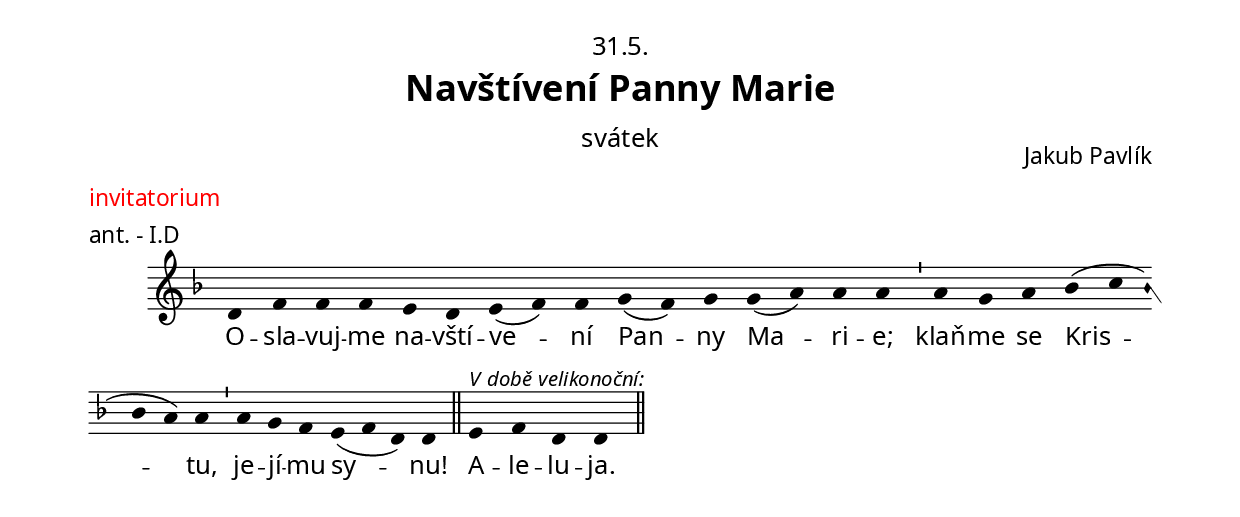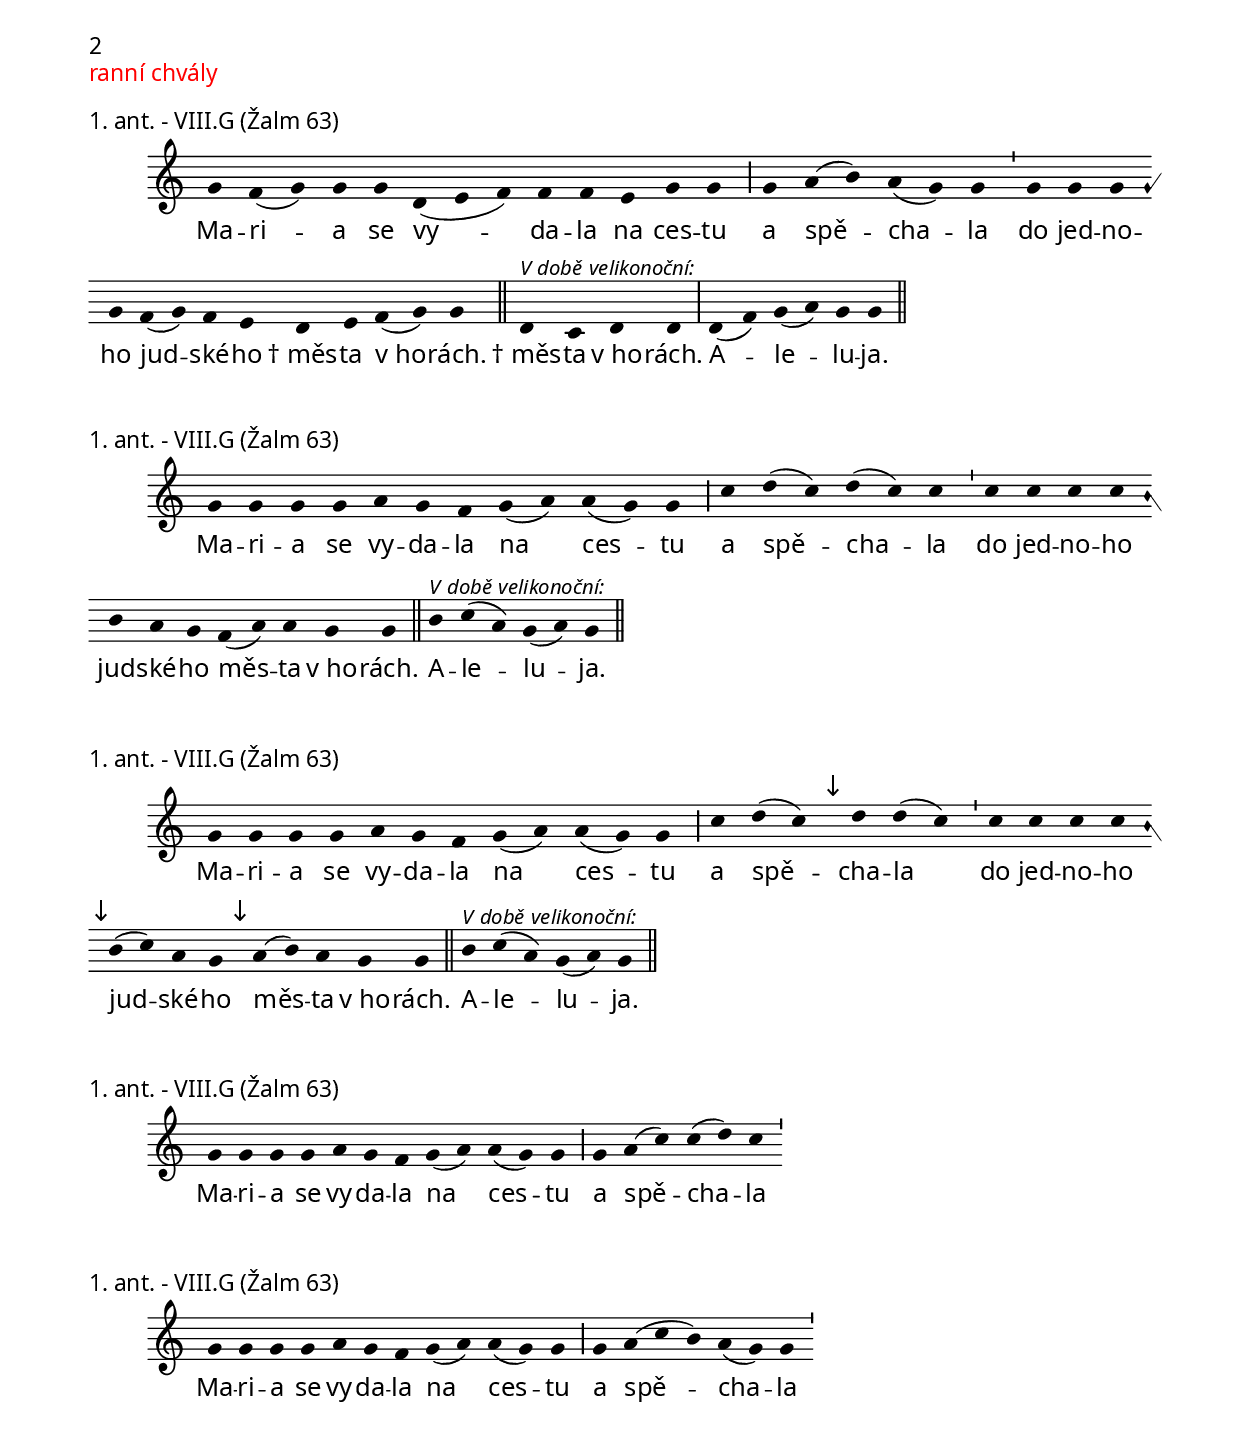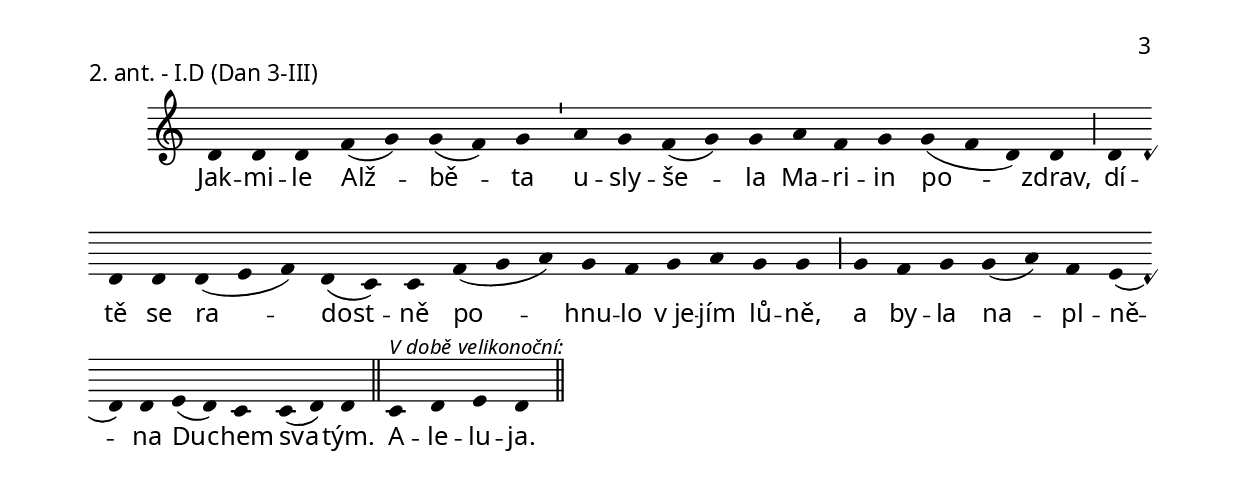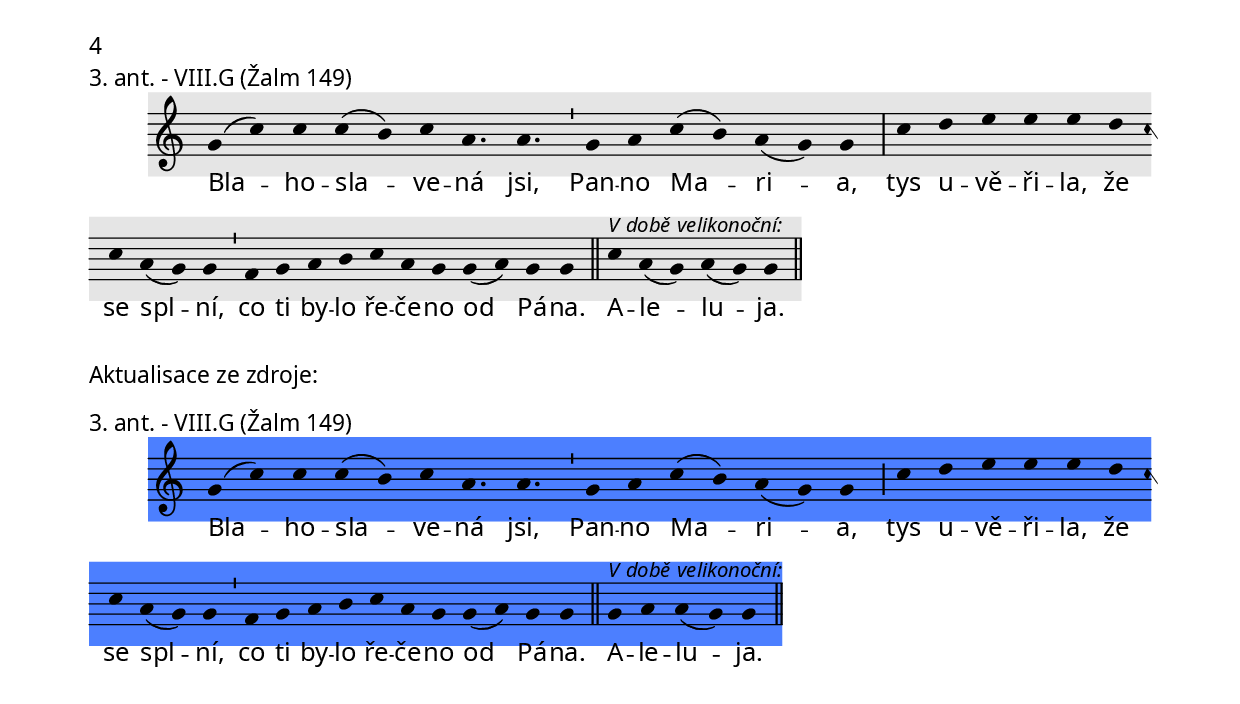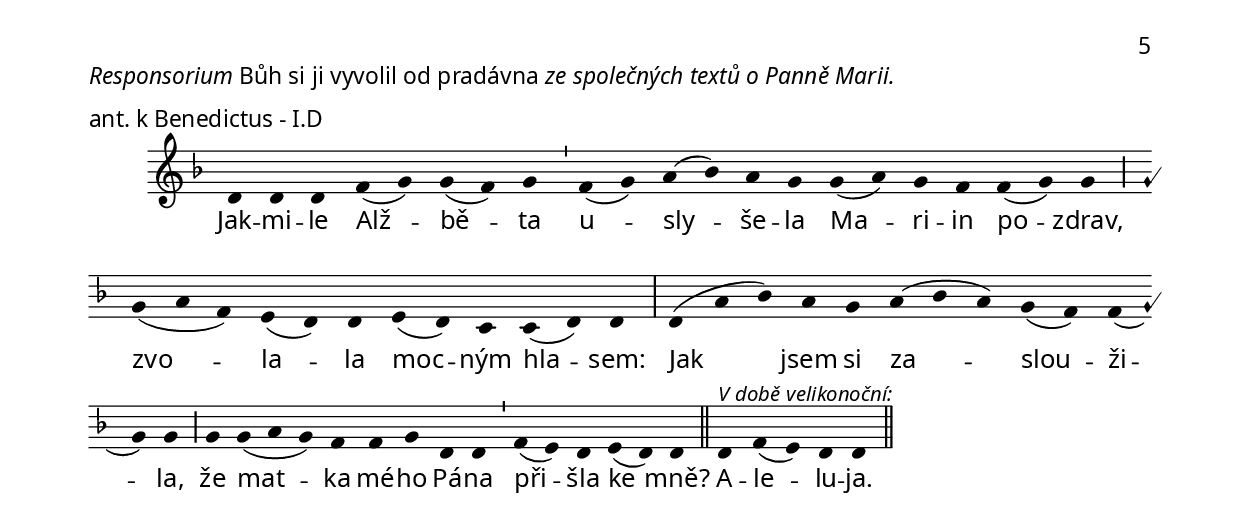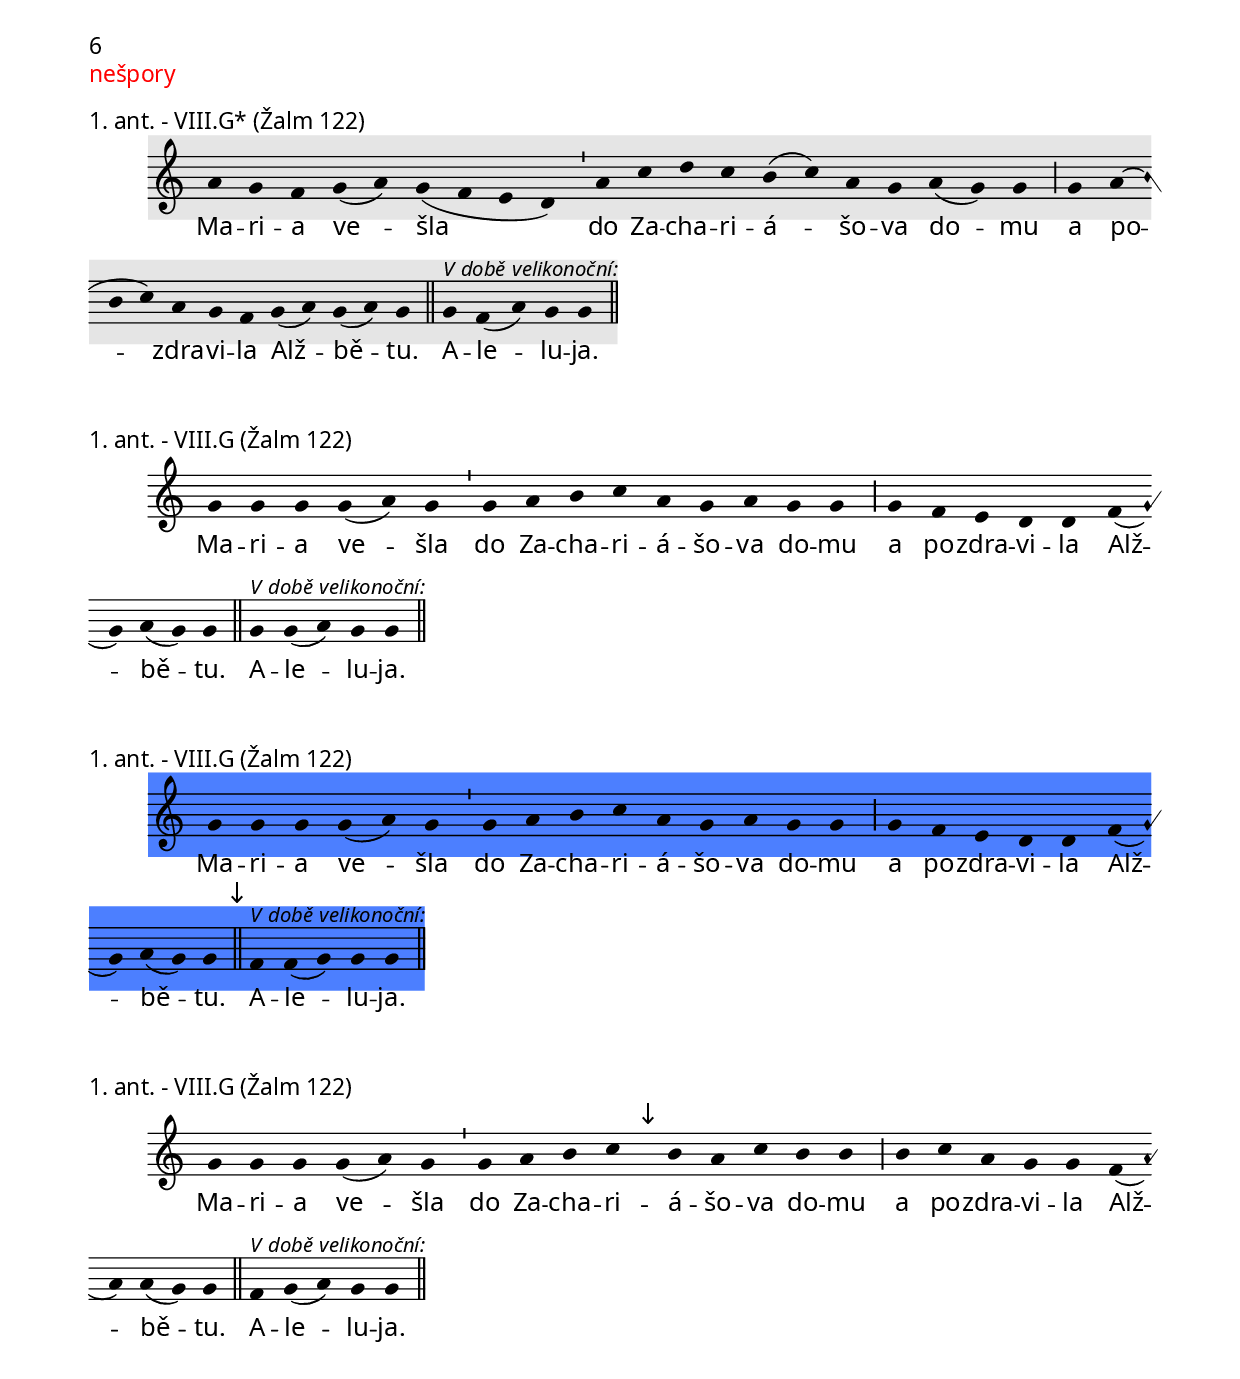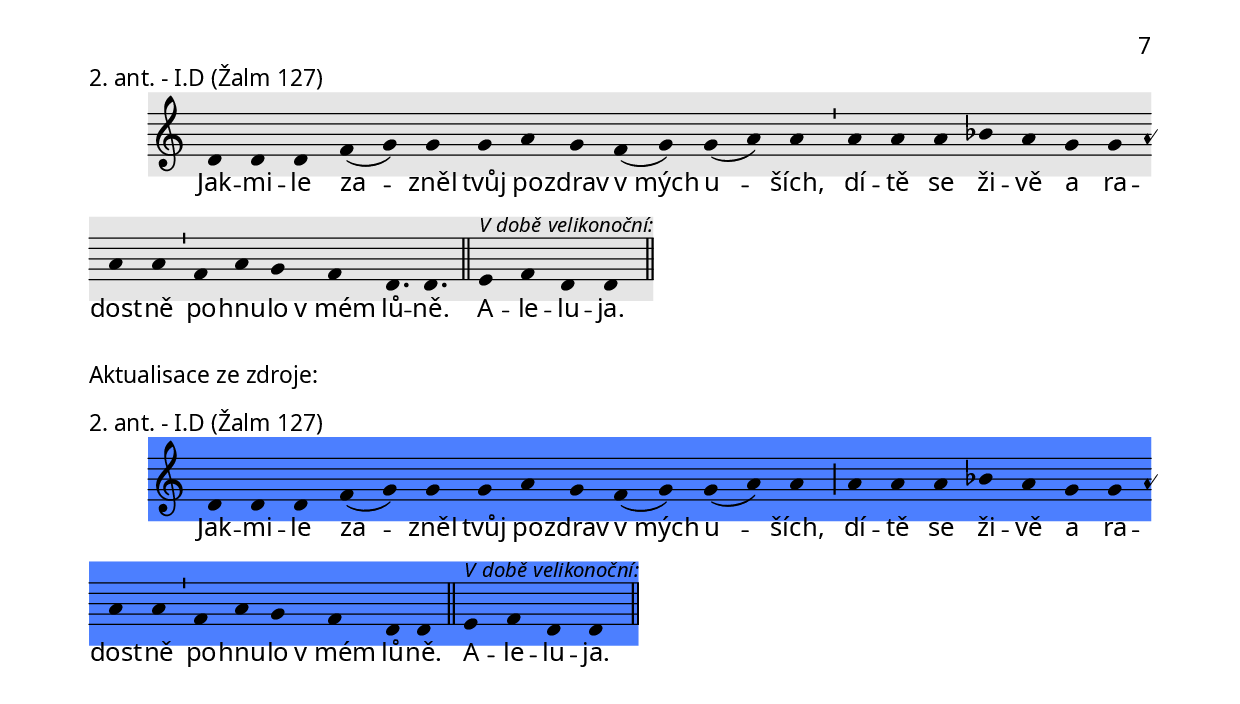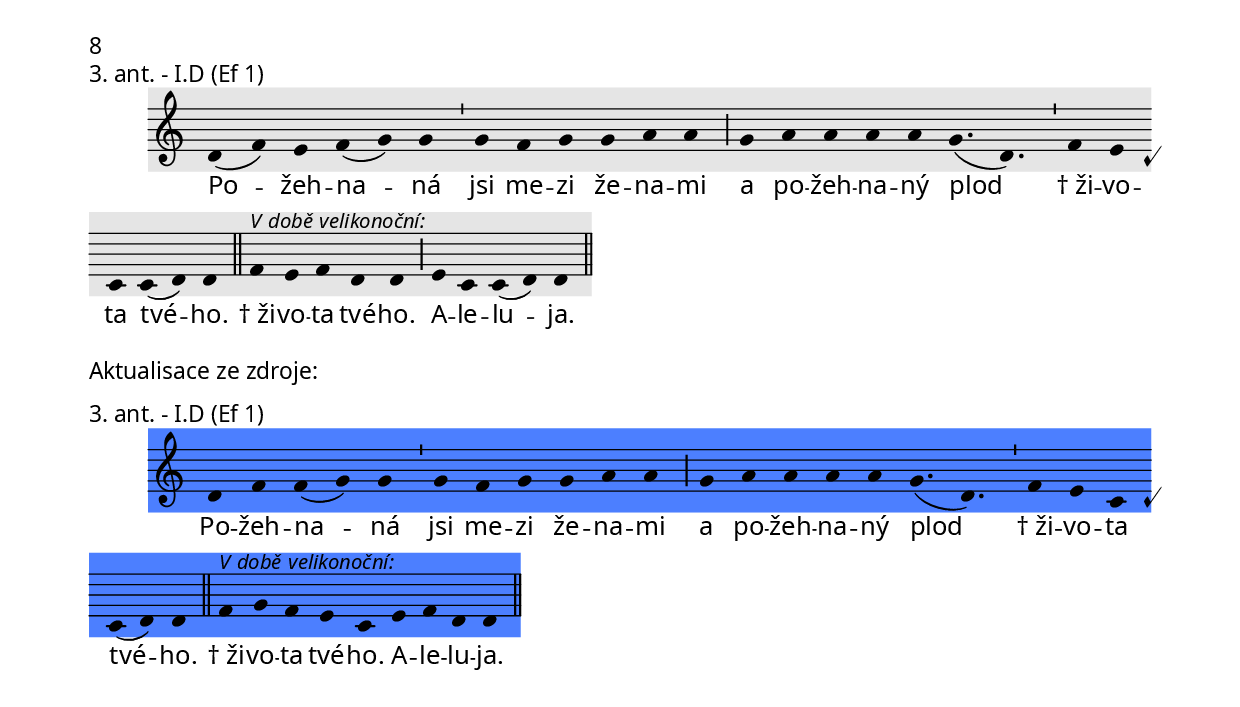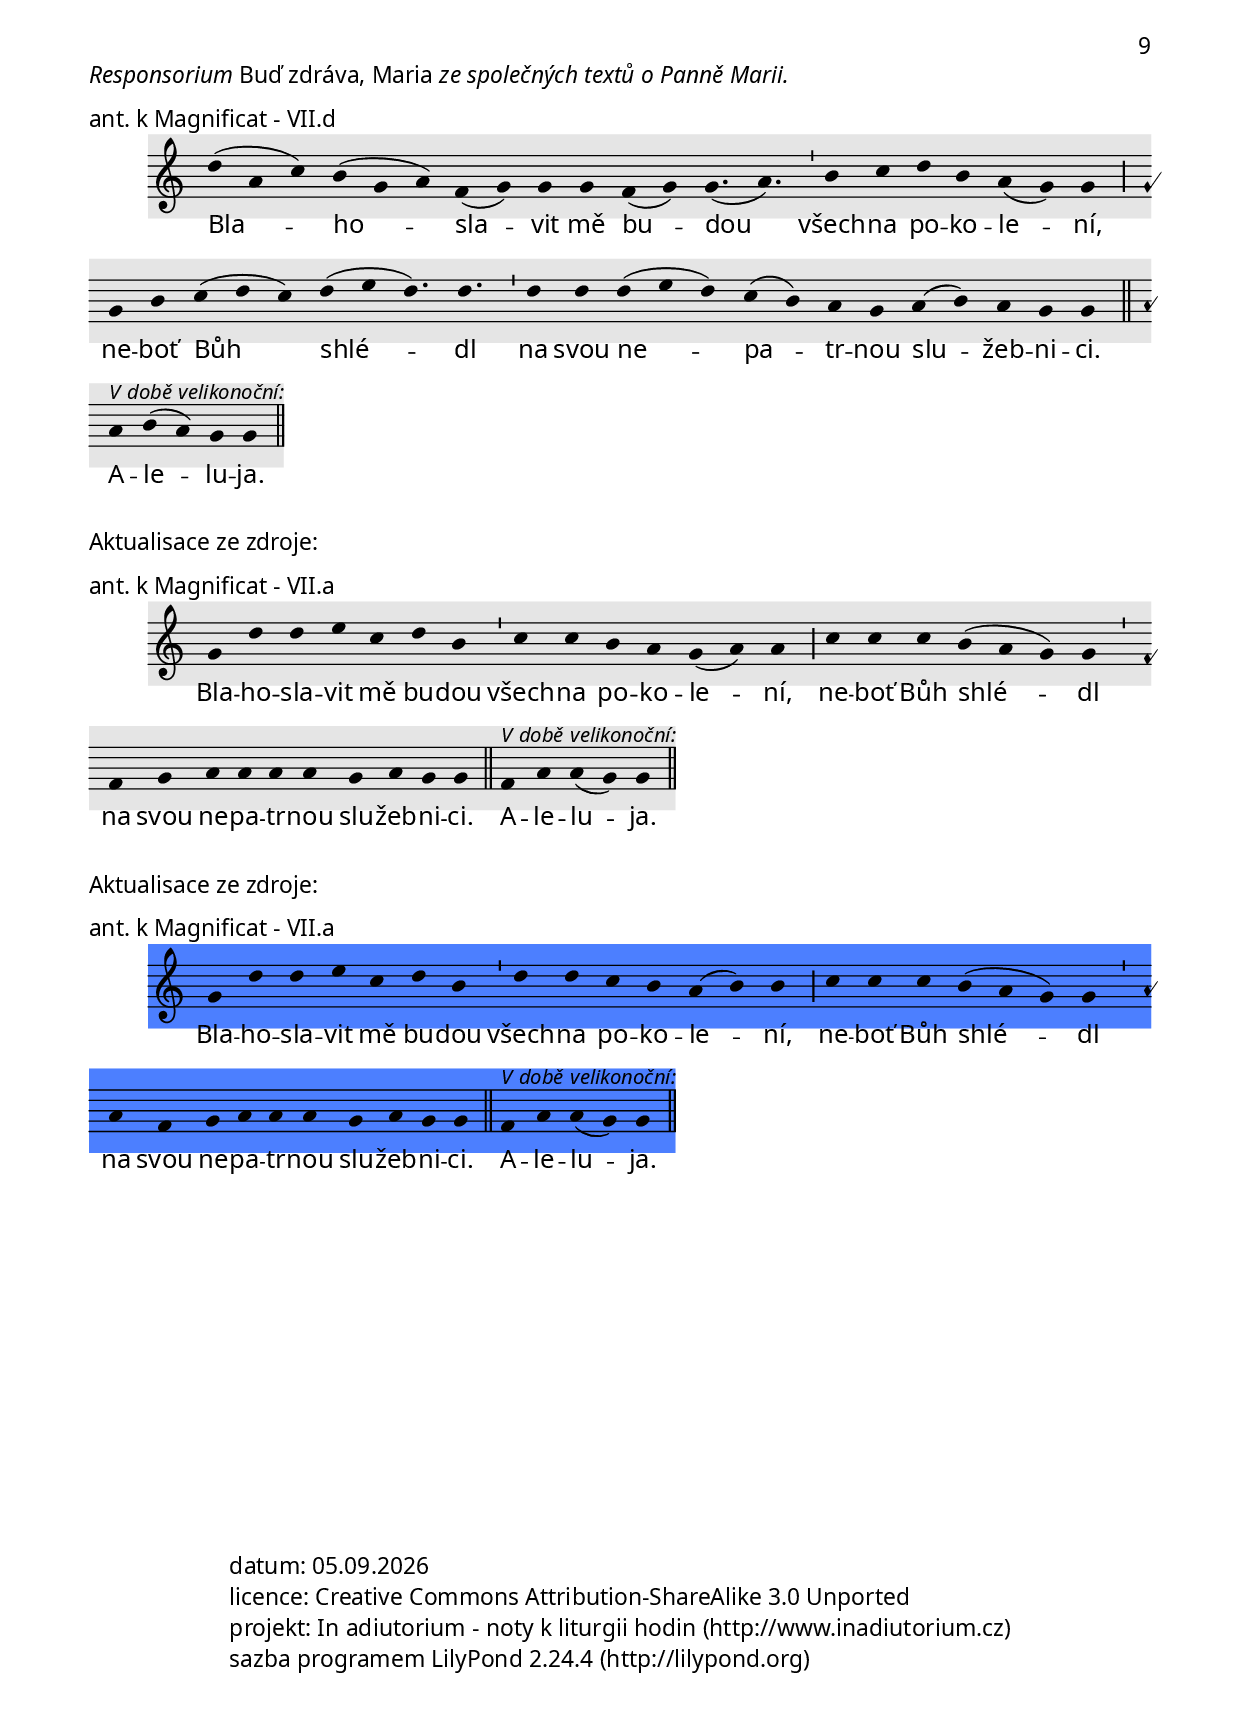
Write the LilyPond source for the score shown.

\version "2.15.37"

\include "../spolecne.ly"
\include "../dilyresponsorii.ly"

\header {
  title = \markup\titleSvatek
            "Navštívení Panny Marie"
            svátek
            31.5.
  composer = "Jakub Pavlík"
}

\markup {\nadpisHodinka {"invitatorium"}}

\score {
  \relative c' {
    \choralniRezim
    \key f \major
    d4 f f f e d e( f) f g( f) g g( a) a a \barMin
    a g a bes( c bes a) a \barMin
    a g f e( f d) d \barFinalis
    e^\markup\small\italic{V době velikonoční:} f d d \barFinalis
  }
  \addlyrics {
    O -- sla -- vuj -- me na -- vští -- ve -- ní Pan -- ny Ma -- ri -- e;
    klaň -- me se Kris -- tu, je -- jí -- mu sy -- nu!

    A -- le -- lu -- ja.
  }
  \header {
    quid = "ant."
    modus = "I"
    differentia = "D"
    psalmus = ""
    id = "invit"
    piece = \markup {\sestavTitulekBezZalmu}
  }
}

\pageBreak

\markup {\nadpisHodinka {"ranní chvály"}}

\score {
  \relative c'' {
    \choralniRezim
    g4 f( g) g g d( e f) f f e g g \barMaior
    g a( b) a( g) g \barMin g g g g f( g) f e

    d e f( g) g \barFinalis

    d^\markup\small\italic{V době velikonoční:} c d d \barMax
    d( f) g( a) g g \barFinalis
  }
  \addlyrics {
    Ma -- ri -- a se vy -- da -- la na ces -- tu
    a spě -- cha -- la do jed -- no -- ho jud -- ské -- ho

    \markup{\Dagger měs} -- ta v_ho -- rách.

    \markup{\Dagger měs} -- ta v_ho -- rách.
    A -- le -- lu -- ja.
  }
  \header {
    quid = "1. ant."
    modus = "VIII"
    differentia = "G"
    psalmus = "Žalm 63"
    placet = "R"
    id = "rch-a1"
    piece = \markup {\sestavTitulek}
  }
}

\score {
  \relative c'' {
    \choralniRezim
    g4 g g g a g f g( a) a( g) g \barMaior
    c d( c) d( c) c \barMin
    c c c c b a g f( a) a g g \barFinalis

    b^\markup\rubrVelikAleluja c( a) g( a) g \barFinalis
  }
  \addlyrics {
    Ma -- ri -- a se vy -- da -- la na ces -- tu
    a spě -- cha -- la
    do jed -- no -- ho jud -- ské -- ho
    měs -- ta v_ho -- rách.

    A -- le -- lu -- ja.
  }
  \header {
    quid = "1. ant."
    modus = "VIII"
    differentia = "G"
    psalmus = "Žalm 63"
    id = "rch-a1"
    piece = \markup {\sestavTitulek}
  }
}

\score {
  \relative c'' {
    \choralniRezim
    g4 g g g a g f g( a) a( g) g \barMaior
    c d( c) \mark\sipka d d( c) \barMin
    c c c c \mark\sipka b( c) a g \mark\sipka a( b) a g g \barFinalis

    b^\markup\rubrVelikAleluja c( a) g( a) g \barFinalis
  }
  \addlyrics {
    Ma -- ri -- a se vy -- da -- la na ces -- tu
    a spě -- cha -- la
    do jed -- no -- ho jud -- ské -- ho
    měs -- ta v_ho -- rách.

    A -- le -- lu -- ja.
  }
  \header {
    quid = "1. ant."
    modus = "VIII"
    differentia = "G"
    psalmus = "Žalm 63"
    id = "rch-a1"
    piece = \markup {\sestavTitulek}
  }
}

\score {
  \relative c'' {
    \choralniRezim
    g4 g g g a g f g( a) a( g) g \barMaior
    g a( c) c( d) c \barMin
  }
  \addlyrics {
    Ma -- ri -- a se vy -- da -- la na ces -- tu
    a spě -- cha -- la
    do jed -- no -- ho jud -- ské -- ho
    měs -- ta v_ho -- rách.

    A -- le -- lu -- ja.
  }
  \header {
    quid = "1. ant."
    modus = "VIII"
    differentia = "G"
    psalmus = "Žalm 63"
    id = "rch-a1"
    piece = \markup {\sestavTitulek}
  }
}

\score {
  \relative c'' {
    \choralniRezim
    g4 g g g a g f g( a) a( g) g \barMaior
    g a( c b) a( g) g \barMin
  }
  \addlyrics {
    Ma -- ri -- a se vy -- da -- la na ces -- tu
    a spě -- cha -- la
    do jed -- no -- ho jud -- ské -- ho
    měs -- ta v_ho -- rách.

    A -- le -- lu -- ja.
  }
  \header {
    quid = "1. ant."
    modus = "VIII"
    differentia = "G"
    psalmus = "Žalm 63"
    id = "rch-a1"
    piece = \markup {\sestavTitulek}
  }
}

\pageBreak

\score {
  \relative c' {
    \choralniRezim
    d4 d d f( g) g( f) g \barMin a g f( g) g a f g g( f d) d \barMaior
    d d d d( e f) d( c) c f( g a) g f g a g g \barMaior
    g f g g( a) f e( d) d e( d) c c( d) d \barFinalis

    c^\markup\rubrVelikAleluja d e d \barFinalis
  }
  \addlyrics {
    Jak -- mi -- le Alž -- bě -- ta u -- sly -- še -- la Ma -- ri -- in po -- zdrav,
    dí -- tě se ra -- dost -- ně po -- hnu -- lo v_je -- jím lů -- ně,
    a by -- la na -- pl -- ně -- na Du -- chem sva -- tým.

    A -- le -- lu -- ja.
  }
  \header {
    quid = "2. ant."
    modus = "I"
    differentia = "D"
    psalmus = "Dan 3-III"
    id = "rch-a2"
    piece = \markup {\sestavTitulek}
  }
}

\pageBreak

\score {
  \relative c'' {
    \zvyraznovacSedy
    \choralniRezim
    g4( c) c c( b) c a4. a \barMin g4 a c( b) a( g) g \barMax
    c d e e e d c a( g) g \barMin f g a b c a g g( a) g g \barFinalis
    c^\markup\small\italic{V době velikonoční:} a( g) a( g) g \barFinalis
  }
  \addlyrics {
    Bla -- ho -- sla -- ve -- ná jsi, Pan -- no Ma -- ri -- a,
    tys u -- vě -- ři -- la, že se spl -- ní,
    co ti by -- lo ře -- če -- no od Pá -- na.

    A -- le -- lu -- ja.
  }
  \header {
    quid = "3. ant."
    modus = "VIII"
    differentia = "G"
    psalmus = "Žalm 149"
    fons = "společné texty o P.M., 2. nešp., k Magnificat"
    fial = "commune/commune_maria.ly#2ne-amag"
    id = "rch-a3"
    piece = \markup {\sestavTitulek}
  }
}

\markup{
  Aktualisace ze zdroje:
}

\score {
  \relative c'' {
    \zvyraznovacModry
    \choralniRezim
    g4( c) c c( b) c a4. a \barMin g4 a c( b) a( g) g \barMaior
    c d e e e d c a( g) g \barMin f g a b c a g g( a) g g \barFinalis
    g^\markup\rubrVelikAleluja a a( g) g \barFinalis
  }
  \addlyrics {
    Bla -- ho -- sla -- ve -- ná jsi, Pan -- no Ma -- ri -- a,
    tys u -- vě -- ři -- la, že se spl -- ní,
    co ti by -- lo ře -- če -- no od Pá -- na.

    A -- le -- lu -- ja.
  }
  \header {
    quid = "3. ant."
    modus = "VIII"
    differentia = "G"
    psalmus = "Žalm 149"
    fial = "commune/commune_maria.ly#2ne-amag"
    id = "rch-a3"
    piece = \markup {\sestavTitulek}
  }
}

\pageBreak

\markup\justify\italic{
  Responsorium \upright{Bůh si ji vyvolil od pradávna}
  ze společných textů o Panně Marii.
}

\score {
  \relative c' {
    \choralniRezim
    \key f \major
    d4 d d f( g) g( f) g \barMin f( g) a( bes) a g g( a) g f f( g) g \barMaior
    g( a f) e( d) d e( d) c c( d) d \barMax
    d( a' bes) a g a( bes a) g( f) f( g) g \barMaior
    g g( a g) f f g d d \barMin f( e) d e( d) d \barFinalis

    d^\markup\rubrVelikAleluja f( e) d d \barFinalis
  }
  \addlyrics {
    Jak -- mi -- le Alž -- bě -- ta u -- sly -- še -- la Ma -- ri -- in po -- zdrav,
    zvo -- la -- la moc -- ným hla -- sem:
    Jak jsem si za -- slou -- ži -- la,
    že mat -- ka mé -- ho Pá -- na při -- šla ke mně?

    A -- le -- lu -- ja.
  }
  \header {
    quid = "ant. k Benedictus"
    modus = "I"
    differentia = "D"
    psalmus = ""
    id = "rch-aben"
    fons = "srov. tady 2. ant."
    piece = \markup {\sestavTitulekBezZalmu}
  }
}

\pageBreak

\markup {\nadpisHodinka {"nešpory"}}

\score {
  \relative c'' {
    \zvyraznovacSedy
    \choralniRezim
    a4 g f g( a) g( f e d) \barMin a' c d c b( c) a g a( g) g \barMaior
    g a( b c) a g f g( a) g( a) g \barFinalis

    g^\markup\rubrVelikAleluja f( a) g g \barFinalis
  }
  \addlyrics {
    Ma -- ri -- a ve -- šla do Za -- cha -- ri -- á -- šo -- va do -- mu
    a po -- zdra -- vi -- la Alž -- bě -- tu.

    A -- le -- lu -- ja.
  }
  \header {
    quid = "1. ant."
    modus = "VIII"
    differentia = "G*"
    psalmus = "Žalm 122"
    id = "ne-a1"
    piece = \markup {\sestavTitulek}
  }
}

\score {
  \relative c'' {
    \choralniRezim
    g4 g g g( a) g \barMin
    g a b c a g a g g \barMaior
    g f e d d f( g) a( g) g \barFinalis

    g^\markup\rubrVelikAleluja g( a) g g \barFinalis
  }
  \addlyrics {
    Ma -- ri -- a ve -- šla
    do Za -- cha -- ri -- á -- šo -- va do -- mu
    a po -- zdra -- vi -- la Alž -- bě -- tu.

    A -- le -- lu -- ja.
  }
  \header {
    quid = "1. ant."
    modus = "VIII"
    differentia = "G"
    psalmus = "Žalm 122"
    id = "ne-a1"
    piece = \markup {\sestavTitulek}
  }
}

\score {
  \relative c'' {
    \zvyraznovacModry
    \choralniRezim
    g4 g g g( a) g \barMin
    g a b c a g a g g \barMaior
    g f e d d f( g) a( g) g \barFinalis

    \mark\sipka f^\markup\rubrVelikAleluja f( g) g g \barFinalis
  }
  \addlyrics {
    Ma -- ri -- a ve -- šla
    do Za -- cha -- ri -- á -- šo -- va do -- mu
    a po -- zdra -- vi -- la Alž -- bě -- tu.

    A -- le -- lu -- ja.
  }
  \header {
    quid = "1. ant."
    modus = "VIII"
    differentia = "G"
    psalmus = "Žalm 122"
    id = "ne-a1"
    piece = \markup {\sestavTitulek}
  }
}

\score {
  \relative c'' {
    \choralniRezim
    g4 g g g( a) g \barMin
    g a b c \mark\sipka b a c b b \barMaior
    b c a g g f( a) a( g) g \barFinalis

    f^\markup\rubrVelikAleluja g( a) g g \barFinalis
  }
  \addlyrics {
    Ma -- ri -- a ve -- šla
    do Za -- cha -- ri -- á -- šo -- va do -- mu
    a po -- zdra -- vi -- la Alž -- bě -- tu.

    A -- le -- lu -- ja.
  }
  \header {
    quid = "1. ant."
    modus = "VIII"
    differentia = "G"
    psalmus = "Žalm 122"
    id = "ne-a1"
    piece = \markup {\sestavTitulek}
  }
}

\pageBreak

\score {
    \relative c' {
      \zvyraznovacSedy
      \choralniRezim
      d4 d d f( g) g g a g f( g) g( a) a \barMin
      a a a bes a g g a a \barMin
      f a g f d4. d \barFinalis

      e4^\markup\rubrVelikAleluja f d d \barFinalis
    }
    \addlyrics {
      Jak -- mi -- le za -- zněl tvůj po -- zdrav v_mých u -- ších,
      dí -- tě se ži -- vě a ra -- dost -- ně
      po -- hnu -- lo v_mém lů -- ně.

      A -- le -- lu -- ja.
    }
    \header {
      quid = "2. ant."
      modus = "I"
      differentia = "D"
      psalmus = "Žalm 127"
      fons = "advent, předvánoční týden, 22.12., k Benedictus; přidáno aleluja"
      fial = "antifony/advent_predvanocni_datum.ly#predvanocni-22-ben?+aleluja"
      id = "ne-a2"
      piece = \markup {\sestavTitulek}
    }
  }

\markup{Aktualisace ze zdroje:}

\score {
  \relative c' {
    \zvyraznovacModry
    \choralniRezim
    d4 d d f( g) g g a g f( g) g( a) a \barMaior
    a a a bes a g g a a \barMin
    f a g f d d \barFinalis

    e4^\markup\rubrVelikAleluja f d d \barFinalis
  }
  \addlyrics {
    Jak -- mi -- le za -- zněl tvůj po -- zdrav v_mých u -- ších,
    dí -- tě se ži -- vě a ra -- dost -- ně
    po -- hnu -- lo v_mém lů -- ně.

    A -- le -- lu -- ja.
  }
  \header {
    quid = "2. ant."
    modus = "I"
    differentia = "D"
    psalmus = "Žalm 127"
    fons = "advent, předvánoční týden, 22.12., k Benedictus; přidáno aleluja"
    fial = "antifony/advent_predvanocni_datum.ly#predvanocni-22-ben?+aleluja"
    id = "ne-a2"
    piece = \markup {\sestavTitulek}
  }
}

\pageBreak

\score {
  \relative c' {
    \zvyraznovacSedy
    \choralniRezim
    d( f) e f( g) g \barMin g f g g a a \barMaior
    g a a a a g4.( d) \barMin f4 e c c( d) d \barFinalis
    f^\markup\rubrVelikAleluja e f d d \barMaior e c c( d) d \barFinalis
  }
  \addlyrics {
    Po -- žeh -- na -- ná jsi me -- zi že -- na -- mi
    a po -- žeh -- na -- ný plod \markup{\Dagger ži} -- vo -- ta tvé -- ho.

    \markup{\Dagger ži} -- vo -- ta tvé -- ho. A -- le -- lu -- ja.
  }
  \header {
    quid = "3. ant."
    modus = "I"
    differentia = "D"
    psalmus = "Ef 1"
    fons = "spol. texty o P.M., 2. nešp., 3. ant."
    fial = "commune/commune_maria.ly#2ne-a3"
    id = "ne-a3"
    piece = \markup {\sestavTitulek}
  }
}

\markup{Aktualisace ze zdroje:}

\score {
  \relative c' {
    \zvyraznovacModry
    \choralniRezim
    d f f( g) g \barMin g f g g a a \barMaior
    g a a a a g4.( d) \barMin f4 e c c( d) d \barFinalis
    f^\markup\rubrVelikAleluja g f e c e f d d \barFinalis
  }
  \addlyrics {
    Po -- žeh -- na -- ná jsi me -- zi že -- na -- mi
    a po -- žeh -- na -- ný plod \markup{\Dagger ži} -- vo -- ta tvé -- ho.

    \markup{\Dagger ži} -- vo -- ta tvé -- ho. A -- le -- lu -- ja.
  }
  \header {
    quid = "3. ant."
    modus = "I"
    differentia = "D"
    psalmus = "Ef 1"
    fons = "spol. texty o P.M., 2. nešp., 3. ant."
    fial = "commune/commune_maria.ly#2ne-a3"
    id = "ne-a3"
    piece = \markup {\sestavTitulek}
  }
}

\pageBreak

\markup\justify\italic{
  Responsorium \upright{Buď zdráva, Maria}
  ze společných textů o Panně Marii.
}

\score {
  \relative c'' {
    \zvyraznovacSedy
    \choralniRezim
    d4( a c) b( g a) f( g) g g f( g) g4.( a) \barMin
    b4 c d b a( g) g \barMaior
    g b c( d c) d( e d4.) d \barMin
    d4 d d( e d) c( b) a g a( b) a g g \barFinalis

    a^\markup\rubrVelikAleluja b( a) g g \barFinalis
  }
  \addlyrics {
    Bla -- ho -- sla -- vit mě bu -- dou všech -- na po -- ko -- le -- ní,
    ne -- boť Bůh shlé -- dl na svou ne -- pa -- tr -- nou slu -- žeb -- ni -- ci.

    A -- le -- lu -- ja.
  }
  \header {
    quid = "ant. k Magnificat"
    modus = "VII"
    differentia = "d"
    psalmus = "Magnificat"
    id = "ne-amag"
    fial = "commune/commune_maria.ly#1ne-amag2"
    piece = \markup {\sestavTitulekBezZalmu}
  }
}

\markup{Aktualisace ze zdroje:}

\score {
  \relative c'' {
    \zvyraznovacSedy
    \choralniRezim
    g4 d' d e c d b \barMin
    c c b a g( a) a \barMaior
    c c c b( a g) g \barMin
    f g a a a a g a g g \barFinalis

    f^\markup\rubrVelikAleluja a a( g) g \barFinalis
  }
  \addlyrics {
    Bla -- ho -- sla -- vit mě bu -- dou
    všech -- na po -- ko -- le -- ní,
    ne -- boť Bůh shlé -- dl
    na svou ne -- pa -- tr -- nou slu -- žeb -- ni -- ci.

    A -- le -- lu -- ja.
  }
  \header {
    quid = "ant. k Magnificat"
    modus = "VII"
    differentia = "a"
    psalmus = "Magnificat"
    id = "ne-amag"
    fial = "commune/commune_maria.ly#1ne-amag2"
    piece = \markup {\sestavTitulekBezZalmu}
  }
}

\markup{Aktualisace ze zdroje:}

\score {
  \relative c'' {
    \zvyraznovacModry
    \choralniRezim
    g4 d' d e c d b \barMin
    d d c b a( b) b \barMaior
    c c c b( a g) g \barMin
    a f g a a a g a g g \barFinalis

    f^\markup\rubrVelikAleluja a a( g) g \barFinalis
  }
  \addlyrics {
    Bla -- ho -- sla -- vit mě bu -- dou
    všech -- na po -- ko -- le -- ní,
    ne -- boť Bůh shlé -- dl
    na svou ne -- pa -- tr -- nou slu -- žeb -- ni -- ci.

    A -- le -- lu -- ja.
  }
  \header {
    quid = "ant. k Magnificat"
    modus = "VII"
    differentia = "a"
    psalmus = "Magnificat"
    id = "ne-amag"
    fial = "commune/commune_maria.ly#1ne-amag2"
    piece = \markup {\sestavTitulekBezZalmu}
  }
}
